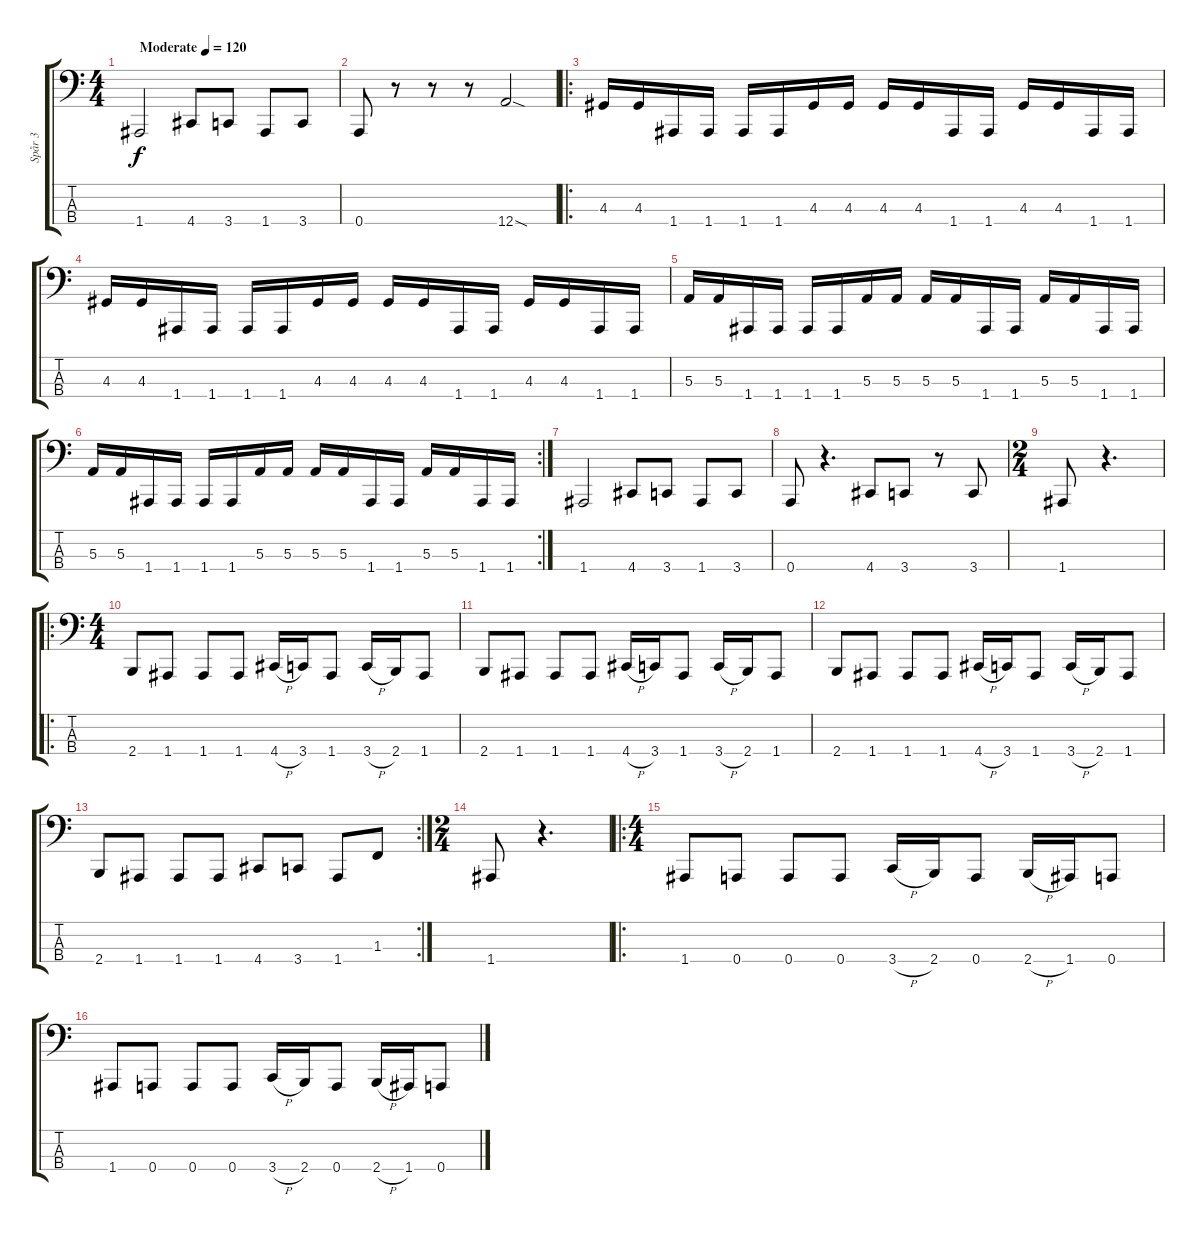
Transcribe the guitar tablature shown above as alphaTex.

\track ("Spår 3" "Spår 3") {instrument electricbasspick}
\staff {score tabs}
\tuning (D2 A1 E1 A0) {hide}
\ts (4 4)
\tempo (120 "Moderate")
\clef f4
\ks c
1.4.2{dy f instrument electricbasspick} 4.4.8 3.4.8 1.4.8 3.4.8 |
0.4.8 r.8 r.8 r.8 12.4{sod}.2 |
\ro
4.3.16 4.3.16 1.4.16 1.4.16 1.4.16 1.4.16 4.3.16 4.3.16 4.3.16 4.3.16 1.4.16 1.4.16 4.3.16 4.3.16 1.4.16 1.4.16 |
4.3.16 4.3.16 1.4.16 1.4.16 1.4.16 1.4.16 4.3.16 4.3.16 4.3.16 4.3.16 1.4.16 1.4.16 4.3.16 4.3.16 1.4.16 1.4.16 |
5.3.16 5.3.16 1.4.16 1.4.16 1.4.16 1.4.16 5.3.16 5.3.16 5.3.16 5.3.16 1.4.16 1.4.16 5.3.16 5.3.16 1.4.16 1.4.16 |
\rc 2
5.3.16 5.3.16 1.4.16 1.4.16 1.4.16 1.4.16 5.3.16 5.3.16 5.3.16 5.3.16 1.4.16 1.4.16 5.3.16 5.3.16 1.4.16 1.4.16 |
1.4.2 4.4.8 3.4.8 1.4.8 3.4.8 |
0.4.8 r.4{d} 4.4.8 3.4.8 r.8 3.4.8 |
\ts (2 4)
1.4.8 r.4{d} |
\ro
\ts (4 4)
2.4.8 1.4.8 1.4.8 1.4.8 4.4{h}.16 3.4.16 1.4.8 3.4{h}.16 2.4.16 1.4.8 |
2.4.8 1.4.8 1.4.8 1.4.8 4.4{h}.16 3.4.16 1.4.8 3.4{h}.16 2.4.16 1.4.8 |
2.4.8 1.4.8 1.4.8 1.4.8 4.4{h}.16 3.4.16 1.4.8 3.4{h}.16 2.4.16 1.4.8 |
\rc 2
2.4.8 1.4.8 1.4.8 1.4.8 4.4.8 3.4.8 1.4.8 1.3.8 |
\ts (2 4)
1.4.8 r.4{d} |
\ro
\ts (4 4)
1.4.8 0.4.8 0.4.8 0.4.8 3.4{h}.16 2.4.16 0.4.8 2.4{h}.16 1.4.16 0.4.8 |
1.4.8 0.4.8 0.4.8 0.4.8 3.4{h}.16 2.4.16 0.4.8 2.4{h}.16 1.4.16 0.4.8
